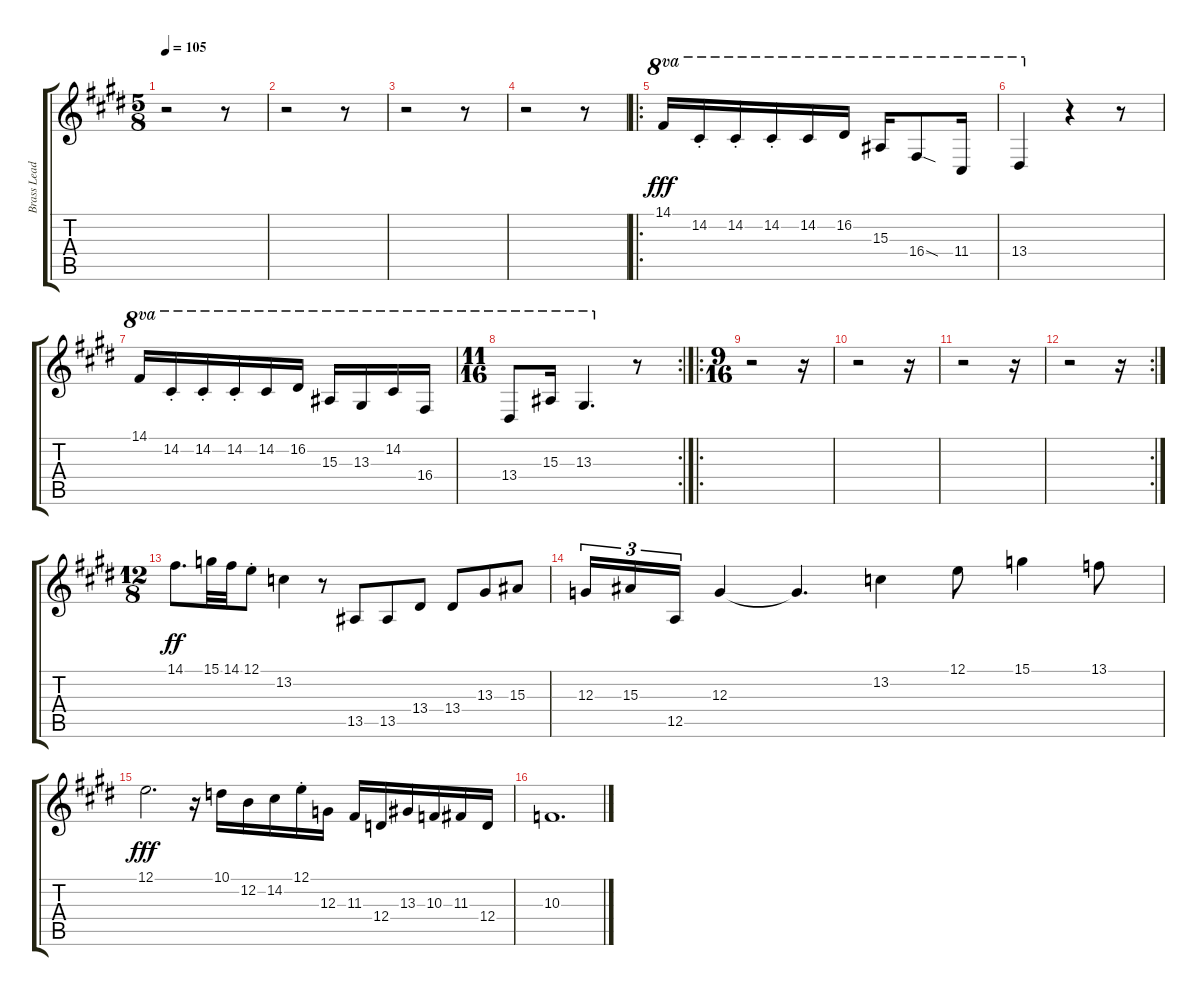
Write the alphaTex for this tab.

\track ("Brass Lead" "Brass Lead") {instrument altosax}
\staff {score tabs}
\tuning (E4 B3 G3 D3 A2 E2) {hide}
\ts (5 8)
\tempo 105
\clef g2
\ks e
r.2{dy fff instrument altosax} r.8 |
\ks c#minor
r.2 r.8 |
r.2 r.8 |
r.2 r.8 |
\ro
\ks e
14.1.16{ot 8va} 14.2{st}.16{ot 8va} 14.2{st}.16{ot 8va} 14.2{st}.16{ot 8va} 14.2.16{ot 8va} 16.2.16{ot 8va} 15.3.16{ot 8va} 16.4{sod}.8{ot 8va} 11.4.16{ot 8va} |
\ks c#minor
13.4.4{ot 8va} r.4 r.8 |
14.1.16{ot 8va} 14.2{st}.16{ot 8va} 14.2{st}.16{ot 8va} 14.2{st}.16{ot 8va} 14.2.16{ot 8va} 16.2.16{ot 8va} 15.3.16{ot 8va} 13.3.16{ot 8va} 14.2.16{ot 8va} 16.4.16{ot 8va} |
\rc 2
\ts (11 16)
13.4.8{ot 8va} 15.3.16{ot 8va} 13.3.4{d ot 8va} r.8 |
\ro
\ts (9 16)
\ks e
r.2 r.16 |
\ks c#minor
r.2 r.16 |
r.2 r.16 |
\rc 2
r.2 r.16 |
\ts (12 8)
\ks e
14.1.8{d dy ff} 15.1.32 14.1.32 12.1{st}.8 13.2.4 r.8 13.5.8 13.5.8 13.4.8 13.4.8 13.3.8 15.3.8 |
\ks c#minor
12.3.16{tu (3 2)} 15.3.16{tu (3 2)} 12.5.16{tu (3 2)} 12.3.4 12.3{t}.4{d} 13.2.4 12.1.8 15.1.4 13.1.8 |
\ks e
12.1.2{d dy fff} r.16 10.1.16 12.2.16 14.2.16 12.1{st}.16 12.3.16 11.3.16 12.4.16 13.3.16 10.3.16 11.3.16 12.4.16 |
\ks c#minor
10.3.1{d}
